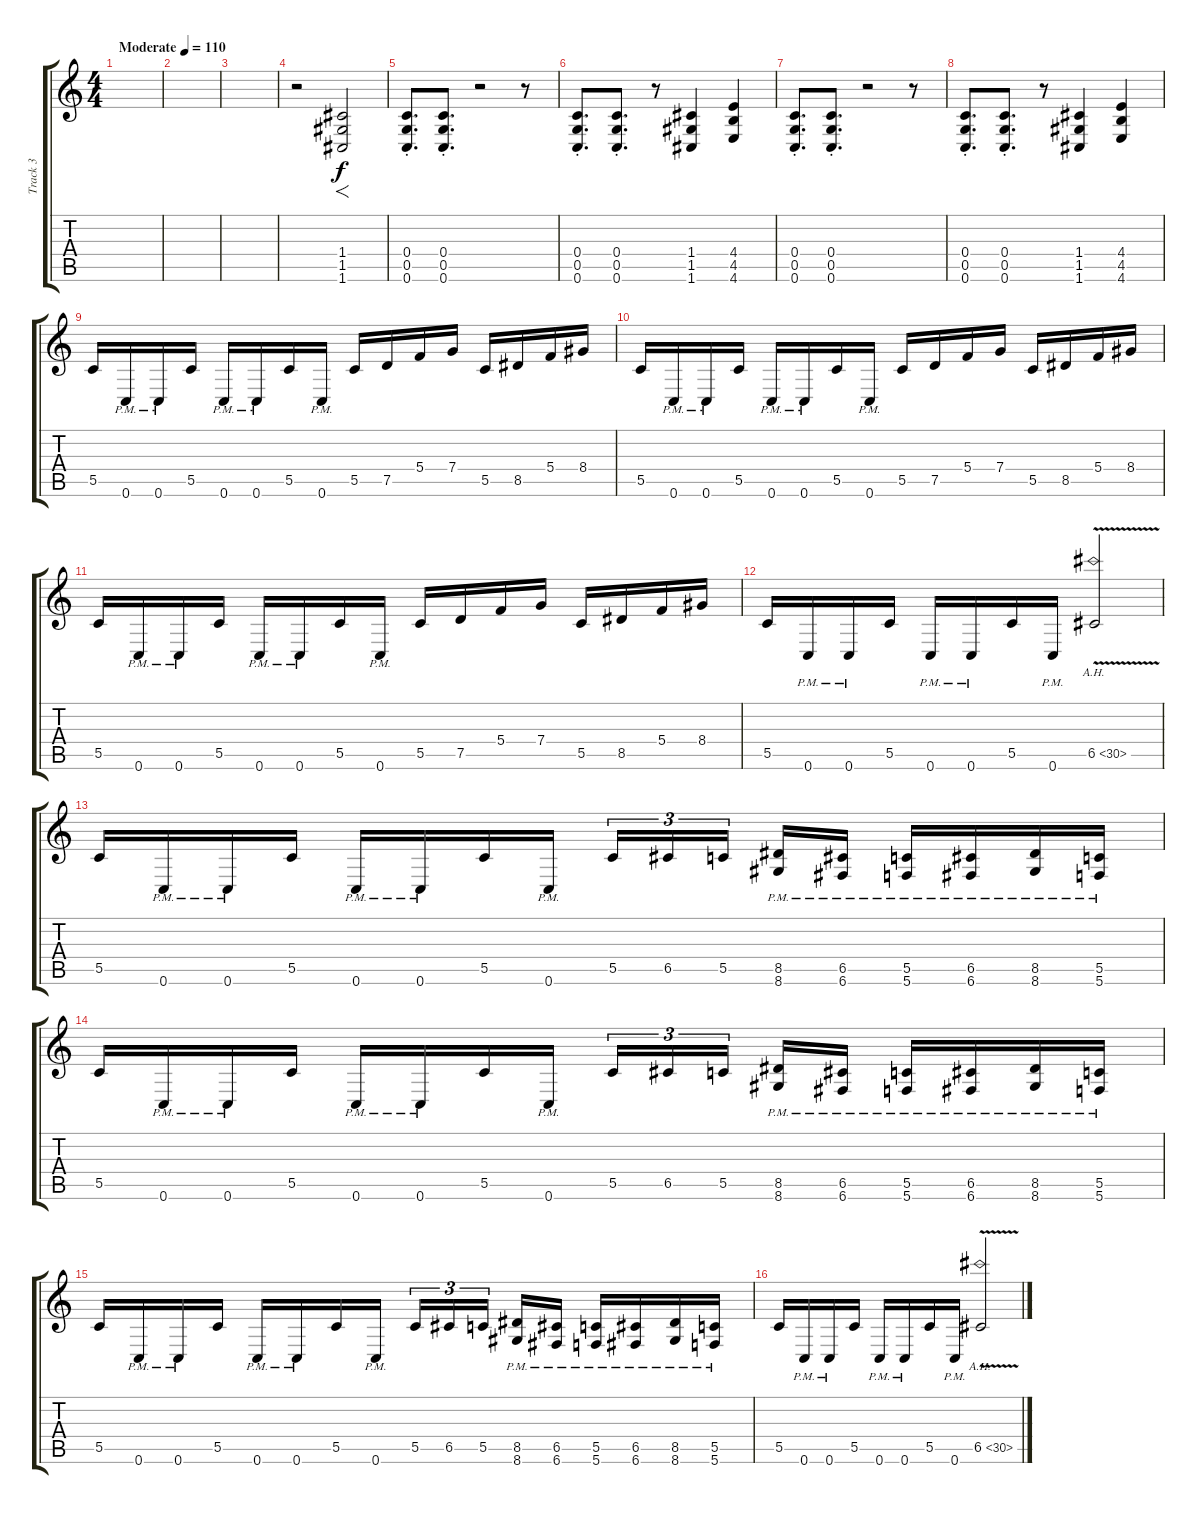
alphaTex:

\track ("Track 3" "Track 3") {instrument distortionguitar}
\staff {score tabs}
\tuning (D4 A3 F3 C3 G2 C2) {hide}
\ts (4 4)
\tempo (110 "Moderate")
\clef g2
\ks c
|
|
|
r.2 (1.4 1.5 1.6).2{f} |
(0.4{st} 0.5{st} 0.6{st}).8{d} (0.4{st} 0.5{st} 0.6{st}).8{d} r.2 r.8 |
(0.4{st} 0.5{st} 0.6{st}).8{d} (0.4{st} 0.5{st} 0.6{st}).8{d} r.8 (1.4 1.5 1.6).4 (4.4 4.5 4.6).4 |
(0.4{st} 0.5{st} 0.6{st}).8{d} (0.4{st} 0.5{st} 0.6{st}).8{d} r.2 r.8 |
(0.4{st} 0.5{st} 0.6{st}).8{d} (0.4{st} 0.5{st} 0.6{st}).8{d} r.8 (1.4 1.5 1.6).4 (4.4 4.5 4.6).4 |
5.5.16 0.6{pm}.16 0.6{pm}.16 5.5.16 0.6{pm}.16 0.6{pm}.16 5.5.16 0.6{pm}.16 5.5.16 7.5.16 5.4.16 7.4.16 5.5.16 8.5.16 5.4.16 8.4.16 |
5.5.16 0.6{pm}.16 0.6{pm}.16 5.5.16 0.6{pm}.16 0.6{pm}.16 5.5.16 0.6{pm}.16 5.5.16 7.5.16 5.4.16 7.4.16 5.5.16 8.5.16 5.4.16 8.4.16 |
5.5.16 0.6{pm}.16 0.6{pm}.16 5.5.16 0.6{pm}.16 0.6{pm}.16 5.5.16 0.6{pm}.16 5.5.16 7.5.16 5.4.16 7.4.16 5.5.16 8.5.16 5.4.16 8.4.16 |
5.5.16 0.6{pm}.16 0.6{pm}.16 5.5.16 0.6{pm}.16 0.6{pm}.16 5.5.16 0.6{pm}.16 6.5{ah 24 v}.2 |
5.5.16 0.6{pm}.16 0.6{pm}.16 5.5.16 0.6{pm}.16 0.6{pm}.16 5.5.16 0.6{pm}.16 5.5.16{tu (3 2)} 6.5.16{tu (3 2)} 5.5.16{tu (3 2) beam splitsecondary} (8.5{pm} 8.6{pm}).16 (6.5{pm} 6.6{pm}).16 (5.5{pm} 5.6{pm}).16 (6.5{pm} 6.6{pm}).16 (8.5{pm} 8.6{pm}).16 (5.5{pm} 5.6{pm}).16 |
5.5.16 0.6{pm}.16 0.6{pm}.16 5.5.16 0.6{pm}.16 0.6{pm}.16 5.5.16 0.6{pm}.16 5.5.16{tu (3 2)} 6.5.16{tu (3 2)} 5.5.16{tu (3 2) beam splitsecondary} (8.5{pm} 8.6{pm}).16 (6.5{pm} 6.6{pm}).16 (5.5{pm} 5.6{pm}).16 (6.5{pm} 6.6{pm}).16 (8.5{pm} 8.6{pm}).16 (5.5{pm} 5.6{pm}).16 |
5.5.16 0.6{pm}.16 0.6{pm}.16 5.5.16 0.6{pm}.16 0.6{pm}.16 5.5.16 0.6{pm}.16 5.5.16{tu (3 2)} 6.5.16{tu (3 2)} 5.5.16{tu (3 2) beam splitsecondary} (8.5{pm} 8.6{pm}).16 (6.5{pm} 6.6{pm}).16 (5.5{pm} 5.6{pm}).16 (6.5{pm} 6.6{pm}).16 (8.5{pm} 8.6{pm}).16 (5.5{pm} 5.6{pm}).16 |
5.5.16 0.6{pm}.16 0.6{pm}.16 5.5.16 0.6{pm}.16 0.6{pm}.16 5.5.16 0.6{pm}.16 6.5{ah 24 v}.2
